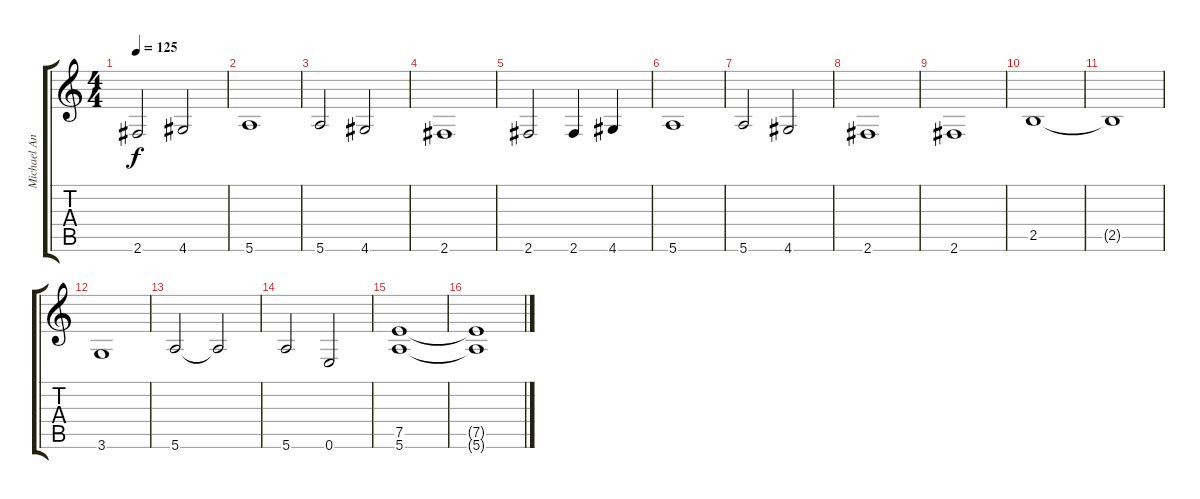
\track ("Michael Angelo" "Michael An") {instrument overdrivenguitar}
\staff {score tabs}
\tuning (E4 B3 G3 D3 A2 E2) {hide}
\ts (4 4)
\tempo 125
\clef g2
\ks c
2.6{t}.2{dy f} 4.6.2 |
5.6.1 |
5.6.2 4.6.2 |
2.6.1 |
2.6.2 2.6.4 4.6.4 |
5.6.1 |
5.6.2 4.6.2 |
2.6.1 |
2.6.1 |
2.5.1 |
2.5{t}.1 |
3.6.1 |
5.6.2 5.6{t}.2 |
5.6.2 0.6.2 |
(7.5 5.6).1 |
(7.5{t} 5.6{t}).1
